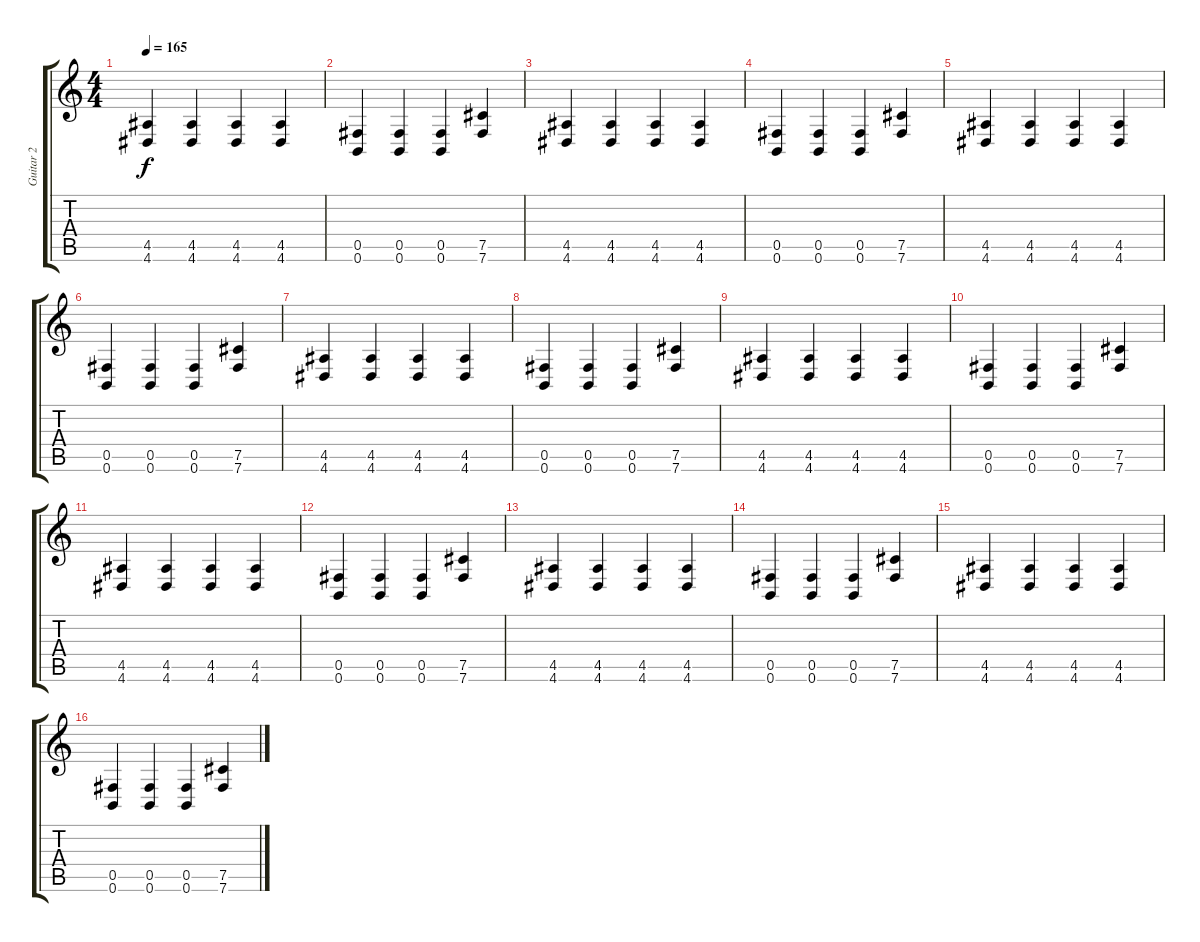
\track ("Guitar 2" "Guitar 2") {instrument distortionguitar}
\staff {score tabs}
\tuning (Db4 Ab3 E3 B2 Gb2 B1) {hide}
\ts (4 4)
\tempo 165
\clef g2
\ks c
(4.5 4.6).4{dy f} (4.5 4.6).4 (4.5 4.6).4 (4.5 4.6).4 |
(0.5 0.6).4 (0.5 0.6).4 (0.5 0.6).4 (7.5 7.6).4 |
(4.5 4.6).4 (4.5 4.6).4 (4.5 4.6).4 (4.5 4.6).4 |
(0.5 0.6).4 (0.5 0.6).4 (0.5 0.6).4 (7.5 7.6).4 |
(4.5 4.6).4 (4.5 4.6).4 (4.5 4.6).4 (4.5 4.6).4 |
(0.5 0.6).4 (0.5 0.6).4 (0.5 0.6).4 (7.5 7.6).4 |
(4.5 4.6).4 (4.5 4.6).4 (4.5 4.6).4 (4.5 4.6).4 |
(0.5 0.6).4 (0.5 0.6).4 (0.5 0.6).4 (7.5 7.6).4 |
(4.5 4.6).4 (4.5 4.6).4 (4.5 4.6).4 (4.5 4.6).4 |
(0.5 0.6).4 (0.5 0.6).4 (0.5 0.6).4 (7.5 7.6).4 |
(4.5 4.6).4 (4.5 4.6).4 (4.5 4.6).4 (4.5 4.6).4 |
(0.5 0.6).4 (0.5 0.6).4 (0.5 0.6).4 (7.5 7.6).4 |
(4.5 4.6).4 (4.5 4.6).4 (4.5 4.6).4 (4.5 4.6).4 |
(0.5 0.6).4 (0.5 0.6).4 (0.5 0.6).4 (7.5 7.6).4 |
(4.5 4.6).4 (4.5 4.6).4 (4.5 4.6).4 (4.5 4.6).4 |
(0.5 0.6).4 (0.5 0.6).4 (0.5 0.6).4 (7.5 7.6).4
